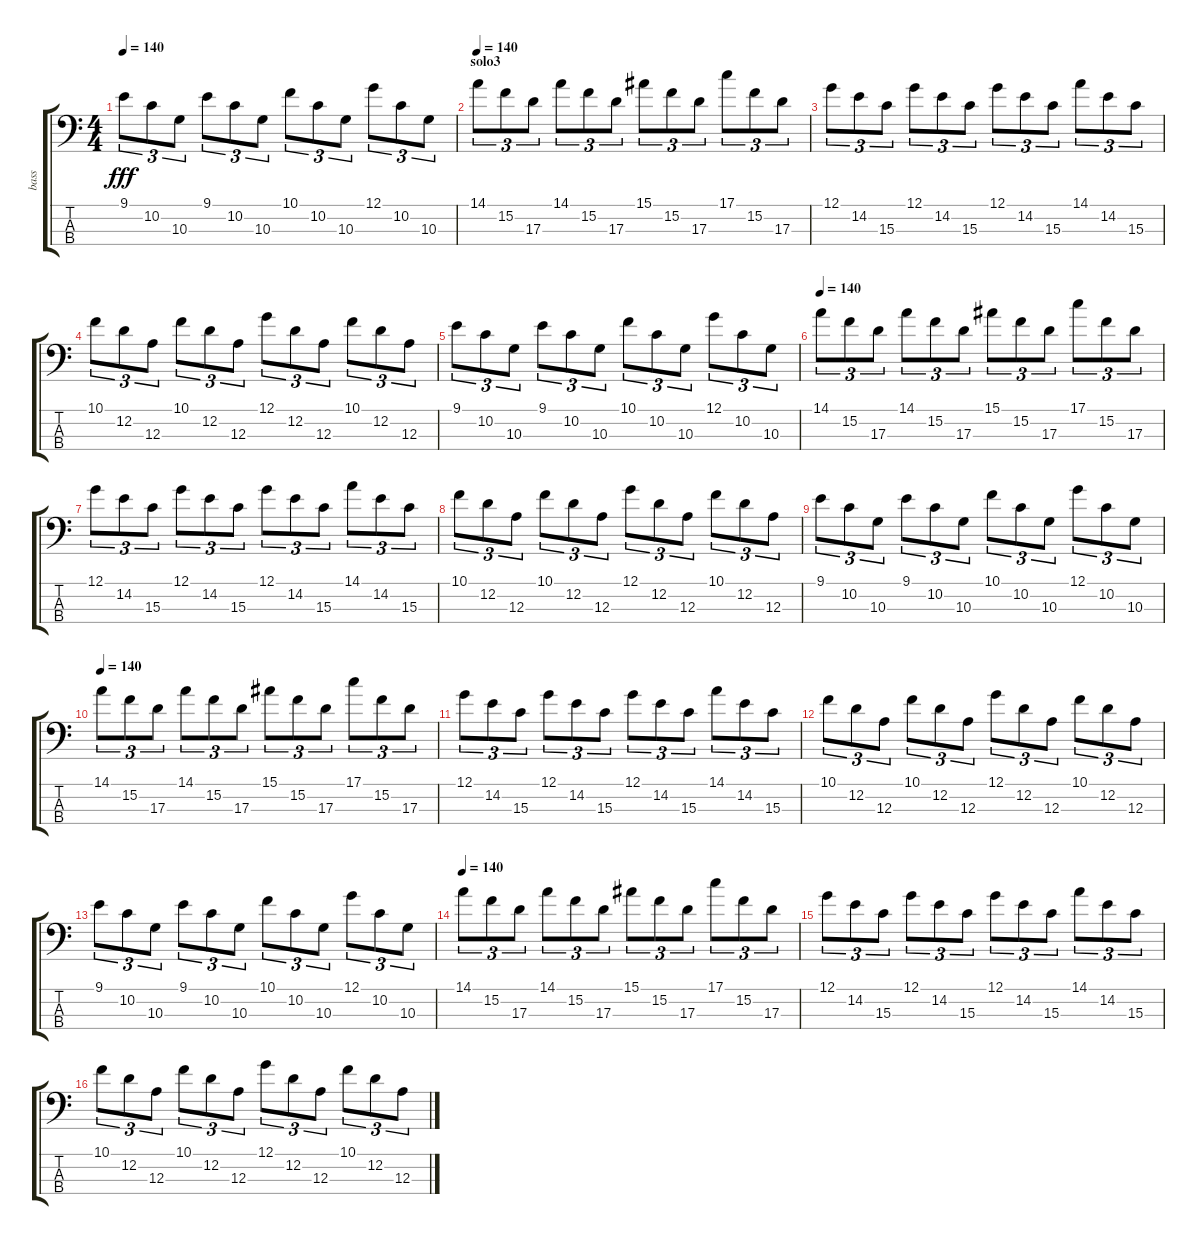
\track ("bass" "bass") {instrument electricbassfinger}
\staff {score tabs}
\tuning (G2 D2 A1 D1) {hide}
\ts (4 4)
\tempo 140
\clef f4
\ks c
9.1.8{tu (3 2) dy fff} 10.2.8{tu (3 2)} 10.3.8{tu (3 2)} 9.1.8{tu (3 2)} 10.2.8{tu (3 2)} 10.3.8{tu (3 2)} 10.1.8{tu (3 2)} 10.2.8{tu (3 2)} 10.3.8{tu (3 2)} 12.1.8{tu (3 2)} 10.2.8{tu (3 2)} 10.3.8{tu (3 2)} |
\section ("" "solo3")
\tempo 140
14.1.8{tu (3 2)} 15.2.8{tu (3 2)} 17.3.8{tu (3 2)} 14.1.8{tu (3 2)} 15.2.8{tu (3 2)} 17.3.8{tu (3 2)} 15.1.8{tu (3 2)} 15.2.8{tu (3 2)} 17.3.8{tu (3 2)} 17.1.8{tu (3 2)} 15.2.8{tu (3 2)} 17.3.8{tu (3 2)} |
12.1.8{tu (3 2)} 14.2.8{tu (3 2)} 15.3.8{tu (3 2)} 12.1.8{tu (3 2)} 14.2.8{tu (3 2)} 15.3.8{tu (3 2)} 12.1.8{tu (3 2)} 14.2.8{tu (3 2)} 15.3.8{tu (3 2)} 14.1.8{tu (3 2)} 14.2.8{tu (3 2)} 15.3.8{tu (3 2)} |
10.1.8{tu (3 2)} 12.2.8{tu (3 2)} 12.3.8{tu (3 2)} 10.1.8{tu (3 2)} 12.2.8{tu (3 2)} 12.3.8{tu (3 2)} 12.1.8{tu (3 2)} 12.2.8{tu (3 2)} 12.3.8{tu (3 2)} 10.1.8{tu (3 2)} 12.2.8{tu (3 2)} 12.3.8{tu (3 2)} |
9.1.8{tu (3 2)} 10.2.8{tu (3 2)} 10.3.8{tu (3 2)} 9.1.8{tu (3 2)} 10.2.8{tu (3 2)} 10.3.8{tu (3 2)} 10.1.8{tu (3 2)} 10.2.8{tu (3 2)} 10.3.8{tu (3 2)} 12.1.8{tu (3 2)} 10.2.8{tu (3 2)} 10.3.8{tu (3 2)} |
\tempo 140
14.1.8{tu (3 2)} 15.2.8{tu (3 2)} 17.3.8{tu (3 2)} 14.1.8{tu (3 2)} 15.2.8{tu (3 2)} 17.3.8{tu (3 2)} 15.1.8{tu (3 2)} 15.2.8{tu (3 2)} 17.3.8{tu (3 2)} 17.1.8{tu (3 2)} 15.2.8{tu (3 2)} 17.3.8{tu (3 2)} |
12.1.8{tu (3 2)} 14.2.8{tu (3 2)} 15.3.8{tu (3 2)} 12.1.8{tu (3 2)} 14.2.8{tu (3 2)} 15.3.8{tu (3 2)} 12.1.8{tu (3 2)} 14.2.8{tu (3 2)} 15.3.8{tu (3 2)} 14.1.8{tu (3 2)} 14.2.8{tu (3 2)} 15.3.8{tu (3 2)} |
10.1.8{tu (3 2)} 12.2.8{tu (3 2)} 12.3.8{tu (3 2)} 10.1.8{tu (3 2)} 12.2.8{tu (3 2)} 12.3.8{tu (3 2)} 12.1.8{tu (3 2)} 12.2.8{tu (3 2)} 12.3.8{tu (3 2)} 10.1.8{tu (3 2)} 12.2.8{tu (3 2)} 12.3.8{tu (3 2)} |
9.1.8{tu (3 2)} 10.2.8{tu (3 2)} 10.3.8{tu (3 2)} 9.1.8{tu (3 2)} 10.2.8{tu (3 2)} 10.3.8{tu (3 2)} 10.1.8{tu (3 2)} 10.2.8{tu (3 2)} 10.3.8{tu (3 2)} 12.1.8{tu (3 2)} 10.2.8{tu (3 2)} 10.3.8{tu (3 2)} |
\tempo 140
14.1.8{tu (3 2)} 15.2.8{tu (3 2)} 17.3.8{tu (3 2)} 14.1.8{tu (3 2)} 15.2.8{tu (3 2)} 17.3.8{tu (3 2)} 15.1.8{tu (3 2)} 15.2.8{tu (3 2)} 17.3.8{tu (3 2)} 17.1.8{tu (3 2)} 15.2.8{tu (3 2)} 17.3.8{tu (3 2)} |
12.1.8{tu (3 2)} 14.2.8{tu (3 2)} 15.3.8{tu (3 2)} 12.1.8{tu (3 2)} 14.2.8{tu (3 2)} 15.3.8{tu (3 2)} 12.1.8{tu (3 2)} 14.2.8{tu (3 2)} 15.3.8{tu (3 2)} 14.1.8{tu (3 2)} 14.2.8{tu (3 2)} 15.3.8{tu (3 2)} |
10.1.8{tu (3 2)} 12.2.8{tu (3 2)} 12.3.8{tu (3 2)} 10.1.8{tu (3 2)} 12.2.8{tu (3 2)} 12.3.8{tu (3 2)} 12.1.8{tu (3 2)} 12.2.8{tu (3 2)} 12.3.8{tu (3 2)} 10.1.8{tu (3 2)} 12.2.8{tu (3 2)} 12.3.8{tu (3 2)} |
9.1.8{tu (3 2)} 10.2.8{tu (3 2)} 10.3.8{tu (3 2)} 9.1.8{tu (3 2)} 10.2.8{tu (3 2)} 10.3.8{tu (3 2)} 10.1.8{tu (3 2)} 10.2.8{tu (3 2)} 10.3.8{tu (3 2)} 12.1.8{tu (3 2)} 10.2.8{tu (3 2)} 10.3.8{tu (3 2)} |
\tempo 140
14.1.8{tu (3 2)} 15.2.8{tu (3 2)} 17.3.8{tu (3 2)} 14.1.8{tu (3 2)} 15.2.8{tu (3 2)} 17.3.8{tu (3 2)} 15.1.8{tu (3 2)} 15.2.8{tu (3 2)} 17.3.8{tu (3 2)} 17.1.8{tu (3 2)} 15.2.8{tu (3 2)} 17.3.8{tu (3 2)} |
12.1.8{tu (3 2)} 14.2.8{tu (3 2)} 15.3.8{tu (3 2)} 12.1.8{tu (3 2)} 14.2.8{tu (3 2)} 15.3.8{tu (3 2)} 12.1.8{tu (3 2)} 14.2.8{tu (3 2)} 15.3.8{tu (3 2)} 14.1.8{tu (3 2)} 14.2.8{tu (3 2)} 15.3.8{tu (3 2)} |
10.1.8{tu (3 2)} 12.2.8{tu (3 2)} 12.3.8{tu (3 2)} 10.1.8{tu (3 2)} 12.2.8{tu (3 2)} 12.3.8{tu (3 2)} 12.1.8{tu (3 2)} 12.2.8{tu (3 2)} 12.3.8{tu (3 2)} 10.1.8{tu (3 2)} 12.2.8{tu (3 2)} 12.3.8{tu (3 2)}
